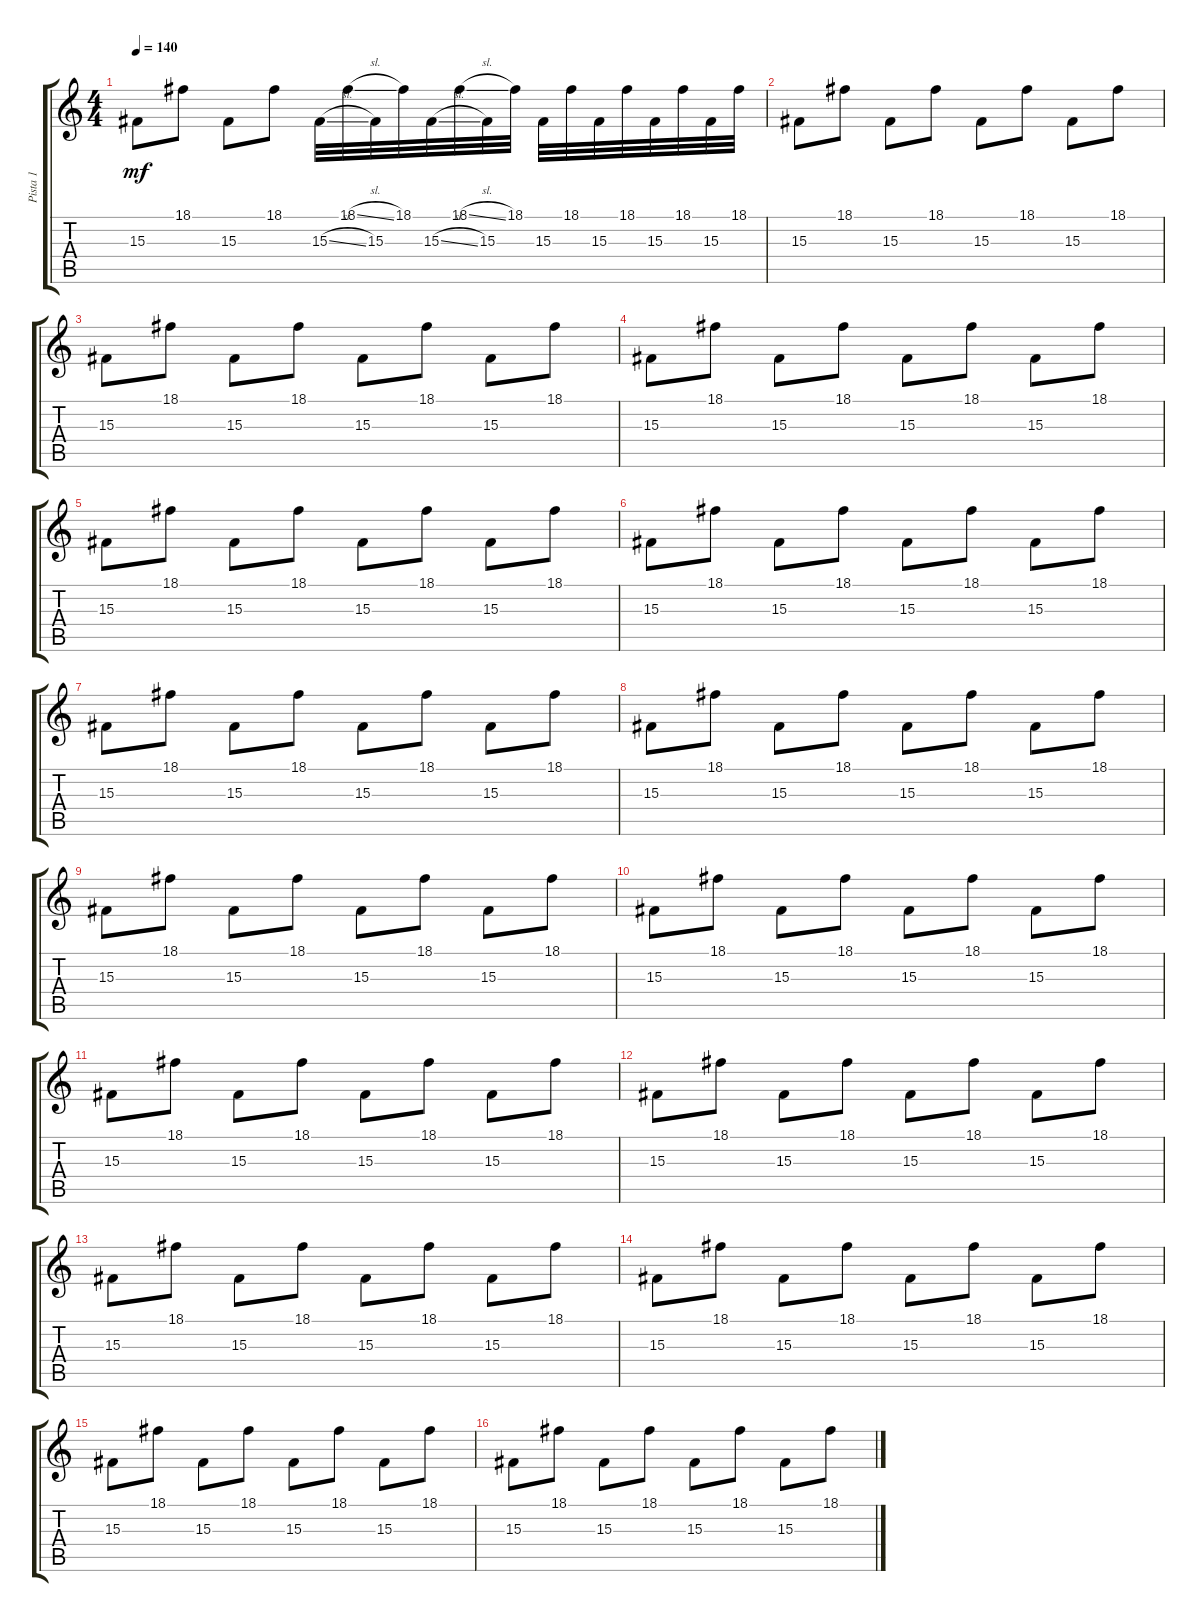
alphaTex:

\track ("Pista 1" "Pista 1") {instrument fiddle}
\staff {score tabs}
\tuning (C4 G3 Eb3 Bb2 F2 C2) {hide}
\ts (4 4)
\tempo 140
\clef g2
\ks c
15.3.8{dy mf} 18.1.8 15.3.8 18.1.8 15.3{sl}.32 18.1{sl}.32 15.3.32 18.1.32 15.3{sl}.32 18.1{sl}.32 15.3.32 18.1.32 15.3.32 18.1.32 15.3.32 18.1.32 15.3.32 18.1.32 15.3.32 18.1.32 |
15.3.8 18.1.8 15.3.8 18.1.8 15.3.8 18.1.8 15.3.8 18.1.8 |
15.3.8 18.1.8 15.3.8 18.1.8 15.3.8 18.1.8 15.3.8 18.1.8 |
15.3.8 18.1.8 15.3.8 18.1.8 15.3.8 18.1.8 15.3.8 18.1.8 |
15.3.8 18.1.8 15.3.8 18.1.8 15.3.8 18.1.8 15.3.8 18.1.8 |
15.3.8 18.1.8 15.3.8 18.1.8 15.3.8 18.1.8 15.3.8 18.1.8 |
15.3.8 18.1.8 15.3.8 18.1.8 15.3.8 18.1.8 15.3.8 18.1.8 |
15.3.8 18.1.8 15.3.8 18.1.8 15.3.8 18.1.8 15.3.8 18.1.8 |
15.3.8 18.1.8 15.3.8 18.1.8 15.3.8 18.1.8 15.3.8 18.1.8 |
15.3.8 18.1.8 15.3.8 18.1.8 15.3.8 18.1.8 15.3.8 18.1.8 |
15.3.8 18.1.8 15.3.8 18.1.8 15.3.8 18.1.8 15.3.8 18.1.8 |
15.3.8 18.1.8 15.3.8 18.1.8 15.3.8 18.1.8 15.3.8 18.1.8 |
15.3.8 18.1.8 15.3.8 18.1.8 15.3.8 18.1.8 15.3.8 18.1.8 |
15.3.8 18.1.8 15.3.8 18.1.8 15.3.8 18.1.8 15.3.8 18.1.8 |
15.3.8 18.1.8 15.3.8 18.1.8 15.3.8 18.1.8 15.3.8 18.1.8 |
15.3.8 18.1.8 15.3.8 18.1.8 15.3.8 18.1.8 15.3.8 18.1.8
